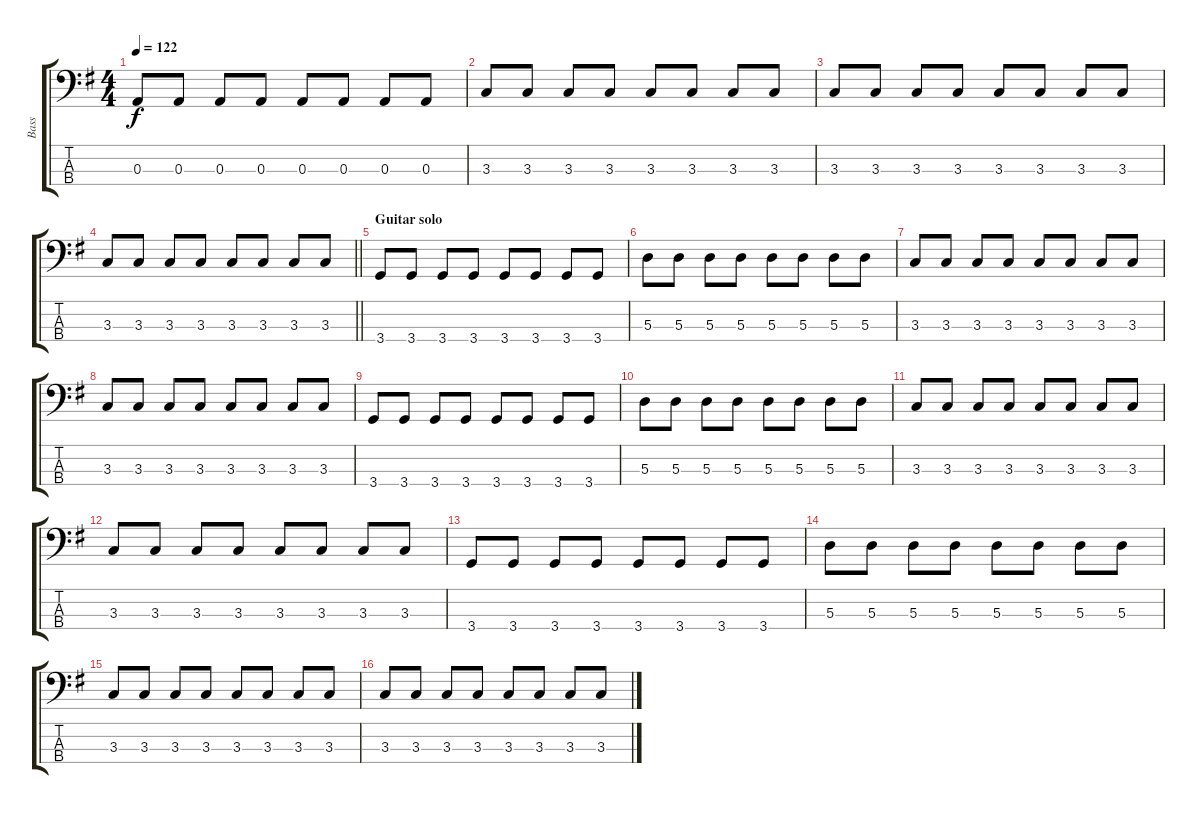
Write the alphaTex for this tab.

\track ("Bass" "Bass") {instrument electricbassfinger}
\staff {score tabs}
\tuning (G2 D2 A1 E1) {hide}
\ts (4 4)
\tempo 122
\clef f4
\ks g
0.3.8{dy f} 0.3.8 0.3.8 0.3.8 0.3.8 0.3.8 0.3.8 0.3.8 |
3.3.8 3.3.8 3.3.8 3.3.8 3.3.8 3.3.8 3.3.8 3.3.8 |
3.3.8 3.3.8 3.3.8 3.3.8 3.3.8 3.3.8 3.3.8 3.3.8 |
\barLineRight lightlight
3.3.8 3.3.8 3.3.8 3.3.8 3.3.8 3.3.8 3.3.8 3.3.8 |
\section ("" "Guitar solo")
3.4.8 3.4.8 3.4.8 3.4.8 3.4.8 3.4.8 3.4.8 3.4.8 |
5.3.8 5.3.8 5.3.8 5.3.8 5.3.8 5.3.8 5.3.8 5.3.8 |
3.3.8 3.3.8 3.3.8 3.3.8 3.3.8 3.3.8 3.3.8 3.3.8 |
3.3.8 3.3.8 3.3.8 3.3.8 3.3.8 3.3.8 3.3.8 3.3.8 |
3.4.8 3.4.8 3.4.8 3.4.8 3.4.8 3.4.8 3.4.8 3.4.8 |
5.3.8 5.3.8 5.3.8 5.3.8 5.3.8 5.3.8 5.3.8 5.3.8 |
3.3.8 3.3.8 3.3.8 3.3.8 3.3.8 3.3.8 3.3.8 3.3.8 |
3.3.8 3.3.8 3.3.8 3.3.8 3.3.8 3.3.8 3.3.8 3.3.8 |
3.4.8 3.4.8 3.4.8 3.4.8 3.4.8 3.4.8 3.4.8 3.4.8 |
5.3.8 5.3.8 5.3.8 5.3.8 5.3.8 5.3.8 5.3.8 5.3.8 |
3.3.8 3.3.8 3.3.8 3.3.8 3.3.8 3.3.8 3.3.8 3.3.8 |
3.3.8 3.3.8 3.3.8 3.3.8 3.3.8 3.3.8 3.3.8 3.3.8
